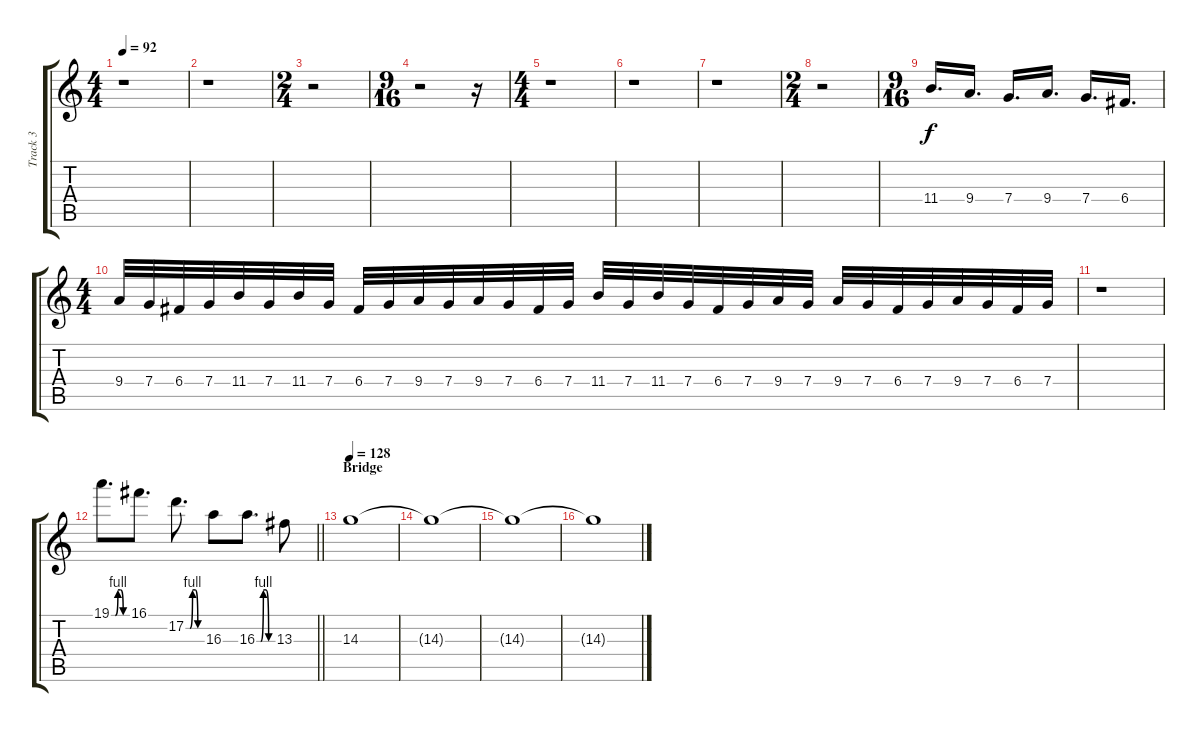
\track ("Track 3" "Track 3") {instrument overdrivenguitar}
\staff {score tabs}
\tuning (D4 A3 F3 C3 G2 C2) {hide}
\ts (4 4)
\tempo 92
\clef g2
\ks c
r.1{dy f} |
r.1 |
\ts (2 4)
r.2 |
\ts (9 16)
r.2 r.16 |
\ts (4 4)
r.1 |
r.1 |
r.1 |
\ts (2 4)
r.2 |
\ts (9 16)
11.4.16{d volume 10 balance 11} 9.4.16{d} 7.4.16{d} 9.4.16{d} 7.4.16{d} 6.4.16{d} |
\ts (4 4)
9.4.32 7.4.32 6.4.32 7.4.32 11.4.32 7.4.32 11.4.32 7.4.32 6.4.32 7.4.32 9.4.32 7.4.32 9.4.32 7.4.32 6.4.32 7.4.32 11.4.32 7.4.32 11.4.32 7.4.32 6.4.32 7.4.32 9.4.32 7.4.32 9.4.32 7.4.32 6.4.32 7.4.32 9.4.32 7.4.32 6.4.32 7.4.32 |
r.1 |
\barLineRight lightlight
19.1{be (custom 0 0 15 0 25 4 35 4 45 0 60 0)}.8{d} 16.1.8{d} 17.2{be (custom 0 0 15 0 25 4 35 4 45 0 60 0)}.8{d} 16.3.8 16.3{be (custom 0 0 15 0 25 4 35 4 45 0 60 0)}.8{d} 13.3.8 |
\section ("" "Bridge")
\tempo 128
14.3.1 |
14.3{t}.1 |
14.3{t}.1{volume 0} |
14.3{t}.1
